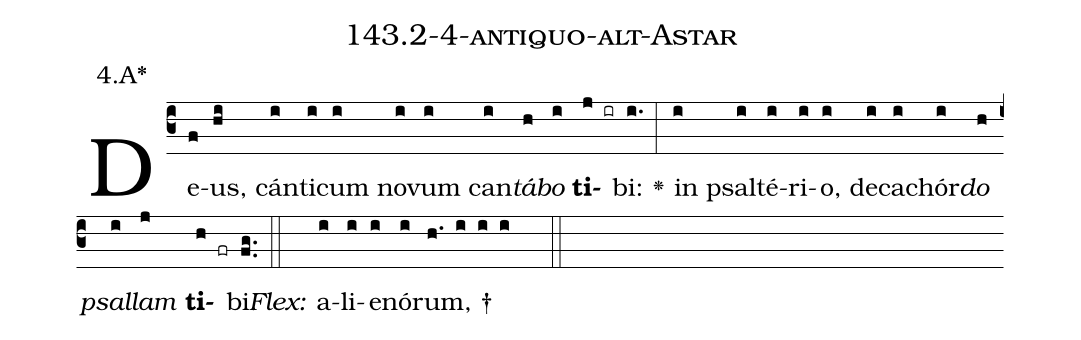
name: 143.2-4-antiquo-alt-Astar;
annotation: 4.A*;
%%
(c3)De(f)us,(hi) cán(i)ti(i)cum(i) no(i)vum(i) can(i)<i>tá</i>(h)<i>bo</i>(i) <b>ti</b>(j ir)bi:(i.) <v>\greheightstar</v>(:) in(i) psal(i)té(i)ri(i)o,(i) de(i)ca(i)chór(i)<i>do</i>(h) <i>psal</i>(i)<i>lam</i>(j) <b>ti</b>(h fr)bi.(fg..) (::)
<i>Flex:</i>()  a(i)li(i)e(i)nó(i)rum, †(h. i i i  ::)

%E(i) u(h) o(i) u(j) a(h) e.(fg..) (::)
